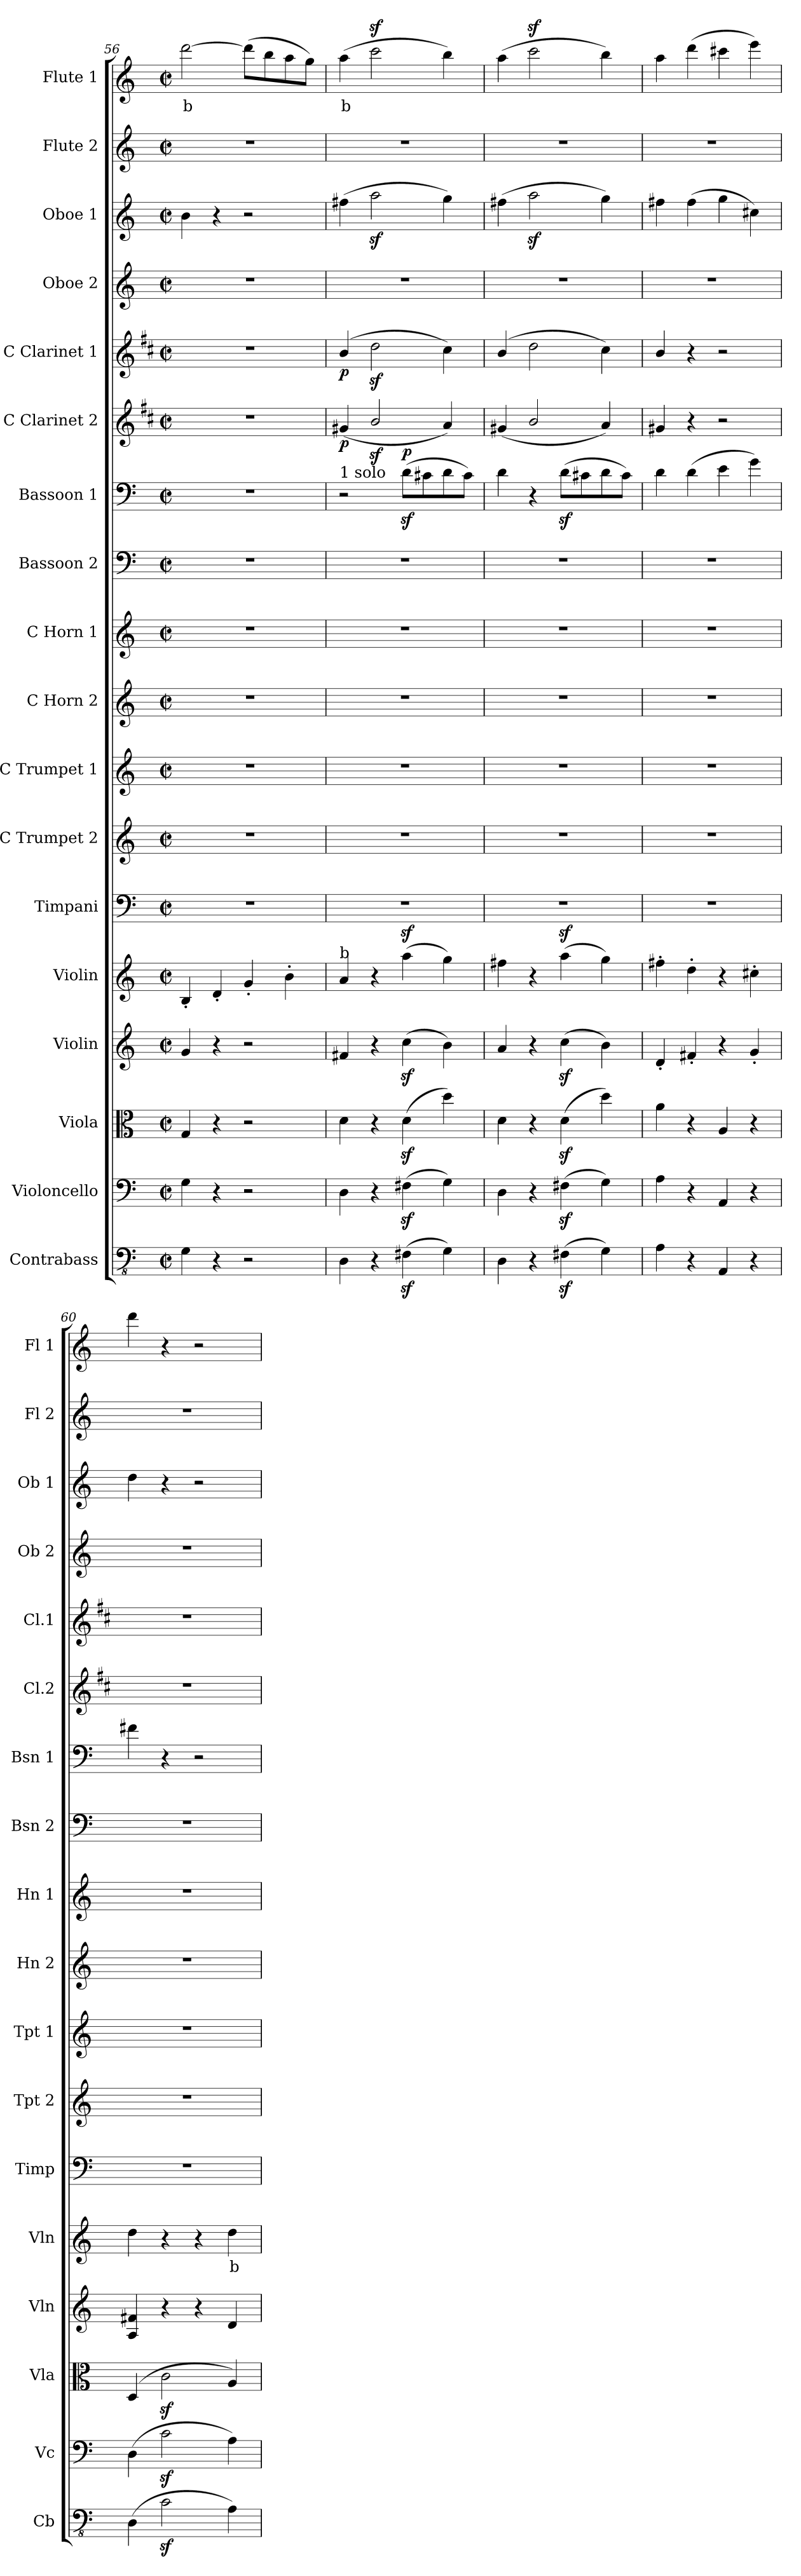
**kern	**kern	**kern	**kern	**kern	**text	**kern	**kern	**kern	**kern	**kern	**kern	**kern	**dynam	**kern	**dynam	**kern	**dynam	**kern	**kern	**kern	**kern	**text
*part18	*part17	*part16	*part15	*part14	*part14	*part13	*part12	*part11	*part10	*part9	*part8	*part7	*part7	*part6	*part6	*part5	*part5	*part4	*part3	*part2	*part1	*part1
*staff18	*staff17	*staff16	*staff15	*staff14	*staff14	*staff13	*staff12	*staff11	*staff10	*staff9	*staff8	*staff7	*staff7	*staff6	*staff6	*staff5	*staff5	*staff4	*staff3	*staff2	*staff1	*staff1
*I"Contrabass	*I"Violoncello	*I"Viola	*I"Violin	*I"Violin	*	*I"Timpani	*I"C Trumpet 2	*I"C Trumpet 1	*I"C Horn 2	*I"C Horn 1	*I"Bassoon 2	*I"Bassoon 1	*	*I"C Clarinet 2	*	*I"C Clarinet 1	*	*I"Oboe 2	*I"Oboe 1	*I"Flute 2	*I"Flute 1	*
*I'Cb	*I'Vc	*I'Vla	*I'Vln	*I'Vln	*	*I'Timp	*I'Tpt 2	*I'Tpt 1	*I'Hn 2	*I'Hn 1	*I'Bsn 2	*I'Bsn 1	*	*I'Cl.2	*	*I'Cl.1	*	*I'Ob 2	*I'Ob 1	*I'Fl 2	*I'Fl 1	*
*clefFv4	*clefF4	*clefC3	*clefG2	*clefG2	*	*clefF4	*clefG2	*clefG2	*clefG2	*clefG2	*clefF4	*clefF4	*	*clefG2	*	*clefG2	*	*clefG2	*clefG2	*clefG2	*clefG2	*
*	*	*	*	*	*	*	*	*	*ITrd7c12	*ITrd7c12	*	*	*	*ITrd1c2	*	*ITrd1c2	*	*	*	*	*	*
*k[]	*k[]	*k[]	*k[]	*k[]	*	*k[]	*k[]	*k[]	*k[]	*k[]	*k[]	*k[]	*	*k[]	*	*k[]	*	*k[]	*k[]	*k[]	*k[]	*
*M2/2	*M2/2	*M2/2	*M2/2	*M2/2	*	*M2/2	*M2/2	*M2/2	*M2/2	*M2/2	*M2/2	*M2/2	*	*M2/2	*	*M2/2	*	*M2/2	*M2/2	*M2/2	*M2/2	*
*met(c|)	*met(c|)	*met(c|)	*met(c|)	*met(c|)	*	*met(c|)	*met(c|)	*met(c|)	*met(c|)	*met(c|)	*met(c|)	*met(c|)	*	*met(c|)	*	*met(c|)	*	*met(c|)	*met(c|)	*met(c|)	*met(c|)	*
=56	=56	=56	=56	=56	=56	=56	=56	=56	=56	=56	=56	=56	=56	=56	=56	=56	=56	=56	=56	=56	=56	=56
!	!	!	!	!	!	!	!	!	!	!	!	!	!	!	!	!	!	!	!	!	!	!LO:LY:b:color=#FF0000
4GG\	4G\	4G/	4g/	4B'/	.	1r	1r	1r	1r	1r	1r	1r	.	1r	.	1r	.	1r	4b\	1r	[2ddd\	b
4r	4r	4r	4r	4d'/	.	.	.	.	.	.	.	.	.	.	.	.	.	.	4r	.	.	.
2r	2r	2r	2r	4g'/	.	.	.	.	.	.	.	.	.	.	.	.	.	.	2r	.	(>8ddd\L]	.
.	.	.	.	.	.	.	.	.	.	.	.	.	.	.	.	.	.	.	.	.	8bb\	.
.	.	.	.	4b'\	.	.	.	.	.	.	.	.	.	.	.	.	.	.	.	.	8aa\	.
.	.	.	.	.	.	.	.	.	.	.	.	.	.	.	.	.	.	.	.	.	8gg\J)	.
=57	=57	=57	=57	=57	=57	=57	=57	=57	=57	=57	=57	=57	=57	=57	=57	=57	=57	=57	=57	=57	=57	=57
!	!	!	!	!	!	!	!	!	!	!	!	!LO:TX:a:t=1 solo	!	!	!	!	!	!	!	!	!	!
!	!	!	!	!LO:TX:a:t=b	!	!	!	!	!	!	!	!	!	!	!	!	!	!	!	!	!	!
!	!	!	!	!	!	!	!	!	!	!	!	!	!	!	!LO:DY:b	!	!LO:DY:b	!	!	!	!	!LO:LY:b:color=#FF0000
4DD\	4D\	4d\	4f#X/	4a/	.	1r	1r	1r	1r	1r	1r	2r	.	(<4f#X/	p	(>4a/	p	1r	(>4ff#X\	1r	(>4aa\	b
4r	4r	4r	4r	4r	.	.	.	.	.	.	.	.	.	2az</	.	2ccz<\	.	.	2aaz<\	.	2cccz<\	.
!	!	!	!	!	!	!	!	!	!	!	!	!	!LO:DY:a	!	!	!	!	!	!	!	!	!
(>4FF#Xz<\	(>4F#Xz<\	(>4dz<\	(>4ccz<\	(>4aaz<\	.	.	.	.	.	.	.	(>8dz<\L	p	.	.	.	.	.	.	.	.	.
.	.	.	.	.	.	.	.	.	.	.	.	8c#X\	.	.	.	.	.	.	.	.	.	.
4GG\)	4G\)	4dd\)	4b\)	4gg\)	.	.	.	.	.	.	.	8d\	.	4g/)	.	4b\)	.	.	4gg\)	.	4bb\)	.
.	.	.	.	.	.	.	.	.	.	.	.	8c#\J)	.	.	.	.	.	.	.	.	.	.
=58	=58	=58	=58	=58	=58	=58	=58	=58	=58	=58	=58	=58	=58	=58	=58	=58	=58	=58	=58	=58	=58	=58
4DD\	4D\	4d\	4a/	4ff#X\	.	1r	1r	1r	1r	1r	1r	4d\	.	(<4f#X/	.	(>4a/	.	1r	(>4ff#X\	1r	(>4aa\	.
4r	4r	4r	4r	4r	.	.	.	.	.	.	.	4r	.	2a/	.	2cc\	.	.	2aaz<\	.	2cccz<\	.
(>4FF#Xz<\	(>4F#Xz<\	(>4dz<\	(>4ccz<\	(>4aaz<\	.	.	.	.	.	.	.	(>8dz<\L	.	.	.	.	.	.	.	.	.	.
.	.	.	.	.	.	.	.	.	.	.	.	8c#X\	.	.	.	.	.	.	.	.	.	.
4GG\)	4G\)	4dd\)	4b\)	4gg\)	.	.	.	.	.	.	.	8d\	.	4g/)	.	4b\)	.	.	4gg\)	.	4bb\)	.
.	.	.	.	.	.	.	.	.	.	.	.	8c#\J)	.	.	.	.	.	.	.	.	.	.
=59	=59	=59	=59	=59	=59	=59	=59	=59	=59	=59	=59	=59	=59	=59	=59	=59	=59	=59	=59	=59	=59	=59
4AA\	4A\	4a\	4d'/	4ff#X'\	.	1r	1r	1r	1r	1r	1r	4d\	.	4f#X/	.	4a/	.	1r	4ff#X\	1r	4aa\	.
4r	4r	4r	4f#X'/	4dd'\	.	.	.	.	.	.	.	(>4d\	.	4r	.	4r	.	.	(>4ff#\	.	(>4ddd\	.
4AAA/	4AA/	4A/	4r	4r	.	.	.	.	.	.	.	4e\	.	2r	.	2r	.	.	4gg\	.	4ccc#X\	.
4r	4r	4r	4g'/	4cc#X'\	.	.	.	.	.	.	.	4g\)	.	.	.	.	.	.	4cc#X\)	.	4eee\)	.
=60	=60	=60	=60	=60	=60	=60	=60	=60	=60	=60	=60	=60	=60	=60	=60	=60	=60	=60	=60	=60	=60	=60
(>4DD\	(>4D\	(>4D/	4A/ 4f#X/	4dd\	.	1r	1r	1r	1r	1r	1r	4f#X\	.	1r	.	1r	.	1r	4dd\	1r	4ddd\	.
2Cz<\	2cz<\	2cz<\	4r	4r	.	.	.	.	.	.	.	4r	.	.	.	.	.	.	4r	.	4r	.
.	.	.	4r	4r	.	.	.	.	.	.	.	2r	.	.	.	.	.	.	2r	.	2r	.
!	!	!	!	!	!LO:LY:b:color=#FF0000	!	!	!	!	!	!	!	!	!	!	!	!	!	!	!	!	!
4AA\)	4A\)	4A/)	4d/	4dd\	b	.	.	.	.	.	.	.	.	.	.	.	.	.	.	.	.	.
=	=	=	=	=	=	=	=	=	=	=	=	=	=	=	=	=	=	=	=	=	=	=
*-	*-	*-	*-	*-	*-	*-	*-	*-	*-	*-	*-	*-	*-	*-	*-	*-	*-	*-	*-	*-	*-	*-
